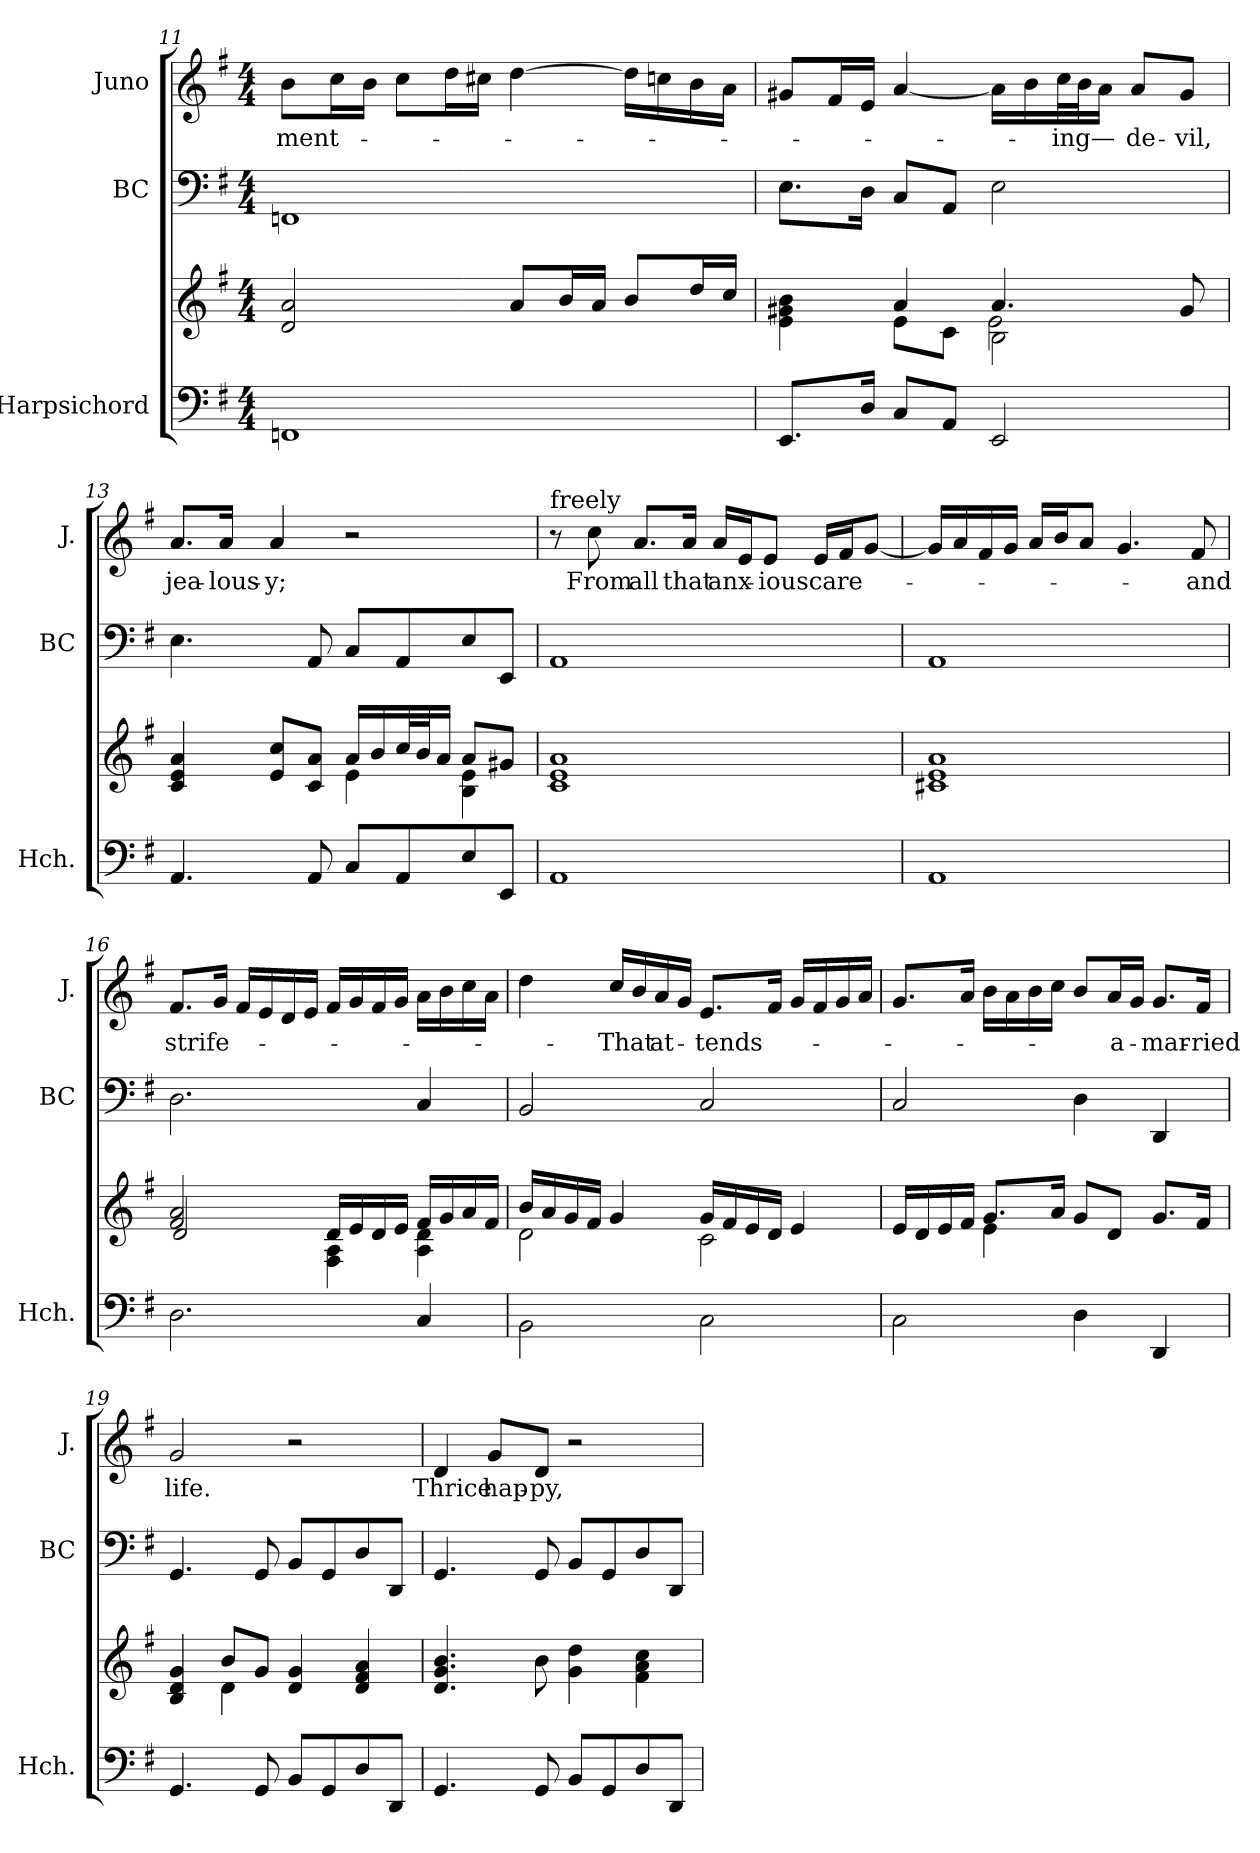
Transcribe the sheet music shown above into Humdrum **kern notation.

**kern	**kern	**kern	**kern	**text
*part3	*part3	*part2	*part1	*part1
*staff4	*staff3	*staff2	*staff1	*staff1
*I"Harpsichord	*	*I"BC	*I"Juno	*
*I'Hch.	*	*I'BC	*I'J.	*
!!LO:PB:g=z
*clefF4	*clefG2	*clefF4	*clefG2	*
*k[f#]	*k[f#]	*k[f#]	*k[f#]	*
*M4/4	*M4/4	*M4/4	*M4/4	*
=11	=11	=11	=11	=11
!	!	!	!	!LO:LY:b
1FFn	2d/ 2a/	1FFn	8b\L	-ment-
.	.	.	16cc\L	.
.	.	.	16b\JJ	.
.	.	.	8cc\L	.
.	.	.	16dd\L	.
.	.	.	16cc#X\JJ	.
.	8a/L	.	[4dd\	.
.	16b/L	.	.	.
.	16a/JJ	.	.	.
.	8b/L	.	16dd\LL]	.
.	.	.	16ccn\	.
.	16dd/L	.	16b\	.
.	16cc/JJ	.	16a\JJ	.
=12	=12	=12	=12	=12
*	*^	*	*	*
*	*	*^	*	*	*
8.EE/L	4e\ 4g#X\ 4b\	2ryy	4ryy	8.E\L	8g#X/L	.
.	.	.	.	.	16f#/L	.
16D/Jk	.	.	.	16D\Jk	16e/JJ	.
8C/L	4a/	.	8e\L	8C/L	[4a/	.
8AA/J	.	.	8c\J	8AA/J	.	.
2EE/	4.a/	2B\	2e\	2E\	16a\LL]	.
.	.	.	.	.	16b\	.
!	!	!	!	!	!	!LO:LY:b
.	.	.	.	.	32cc\L	-ing—
.	.	.	.	.	32b\J	.
.	.	.	.	.	16a\JJ	.
!	!	!	!	!	!	!LO:LY:b
.	.	.	.	.	8a/L	de-
!	!	!	!	!	!	!LO:LY:b
.	8g#/	.	.	.	8g#/J	-vil,
*	*	*v	*v	*	*	*
=13	=13	=13	=13	=13	=13
!	!	!	!	!	!LO:LY:b
4.AA/	4c/ 4e/ 4a/	2ryy	4.E\	8.a/L	jea-
!	!	!	!	!	!LO:LY:b
.	.	.	.	16a/Jk	-lous-
!	!	!	!	!	!LO:LY:b
.	8e/ 8cc/L	.	.	4a/	-y;
8AA/	8c/ 8a/J	.	8AA/	.	.
8C/L	16a/LL	4e\	8C/L	2r	.
.	16b/	.	.	.	.
8AA/	32cc/L	.	8AA/	.	.
.	32b/J	.	.	.	.
.	16a/JJ	.	.	.	.
8E/	8a/L	4B\ 4e\	8E/	.	.
8EE/J	8g#X/J	.	8EE/J	.	.
!!LO:LB:g=z
=14	=14	=14	=14	=14	=14
!	!	!	!	!LO:TX:a:t=freely	!
1AA	1a	1c 1e	1AA	8r	.
!	!	!	!	!	!LO:LY:b
.	.	.	.	8cc\	From
!	!	!	!	!	!LO:LY:b
.	.	.	.	8.a/L	all
!	!	!	!	!	!LO:LY:b
.	.	.	.	16a/Jk	that
!	!	!	!	!	!LO:LY:b
.	.	.	.	16a/LL	anx-
.	.	.	.	16e/J	.
!	!	!	!	!	!LO:LY:b
.	.	.	.	8e/J	-ious
!	!	!	!	!	!LO:LY:b
.	.	.	.	16e/LL	care-
.	.	.	.	16f#/J	.
.	.	.	.	[8g/J	.
=15	=15	=15	=15	=15	=15
1AA	1a	1c#X 1e	1AA	16g/LL]	.
.	.	.	.	16a/	.
.	.	.	.	16f#/	.
.	.	.	.	16g/JJ	.
.	.	.	.	16a/LL	.
.	.	.	.	16b/J	.
.	.	.	.	8a/J	.
.	.	.	.	4.g/	.
!	!	!	!	!	!LO:LY:b
.	.	.	.	8f#/	-and
=16	=16	=16	=16	=16	=16
!	!	!	!	!	!LO:LY:b
2.D\	2f#/ 2a/	2d/	2.D\	8.f#/L	strife-
.	.	.	.	16g/Jk	.
.	.	.	.	16f#/LL	.
.	.	.	.	16e/	.
.	.	.	.	16d/	.
.	.	.	.	16e/JJ	.
.	16d/LL	4F#\ 4A\	.	16f#/LL	.
.	16e/	.	.	16g/	.
.	16d/	.	.	16f#/	.
.	16e/JJ	.	.	16g/JJ	.
4C/	16f#/LL	4A\ 4d\	4C/	16a\LL	.
.	16g/	.	.	16b\	.
.	16a/	.	.	16cc\	.
.	16f#/JJ	.	.	16a\JJ	.
!!LO:LB:g=z
=17	=17	=17	=17	=17	=17
2BB\	16b/LL	2d\	2BB/	4dd\	.
.	16a/	.	.	.	.
.	16g/	.	.	.	.
.	16f#/JJ	.	.	.	.
!	!	!	!	!	!LO:LY:b
.	4g/	.	.	16cc/LL	-That
.	.	.	.	16b/	.
!	!	!	!	!	!LO:LY:b
.	.	.	.	16a/	at-
.	.	.	.	16g/JJ	.
!	!	!	!	!	!LO:LY:b
2C\	16g/LL	2c\	2C/	8.e/L	-tends-
.	16f#/	.	.	.	.
.	16e/	.	.	.	.
.	16d/JJ	.	.	16f#/Jk	.
.	4e/	.	.	16g/LL	.
.	.	.	.	16f#/	.
.	.	.	.	16g/	.
.	.	.	.	16a/JJ	.
=18	=18	=18	=18	=18	=18
2C\	16e/LL	4ryy	2C/	8.g/L	.
.	16d/	.	.	.	.
.	16e/	.	.	.	.
.	16f#/JJ	.	.	16a/Jk	.
.	8.g/L	4e\	.	16b\LL	.
.	.	.	.	16a\	.
.	.	.	.	16b\	.
.	16a/Jk	.	.	16cc\JJ	.
4D\	8g/L	2ryy	4D\	8b/L	.
!	!	!	!	!	!LO:LY:b
.	8d/J	.	.	16a/L	-a-
.	.	.	.	16g/JJ	.
!	!	!	!	!	!LO:LY:b
4DD/	8.g/L	.	4DD/	8.g/L	-mar-
!	!	!	!	!	!LO:LY:b
.	16f#/Jk	.	.	16f#/Jk	-ried
=19	=19	=19	=19	=19	=19
!	!	!	!	!	!LO:LY:b
4.GG/	4B/ 4d/ 4g/	4ryy	4.GG/	2g/	life.
.	8b/L	4d\	.	.	.
8GG/	8g/J	.	8GG/	.	.
8BB/L	4d/ 4g/	2ryy	8BB/L	2r	.
8GG/	.	.	8GG/	.	.
8D/	4d/ 4f#/ 4a/	.	8D/	.	.
8DD/J	.	.	8DD/J	.	.
*	*v	*v	*	*	*
!!LO:PB:g=z
=20	=20	=20	=20	=20
!	!	!	!	!LO:LY:b
4.GG/	4.d/ 4.g/ 4.b/	4.GG/	4d/	Thrice
!	!	!	!	!LO:LY:b
.	.	.	8g/L	hap-
!	!	!	!	!LO:LY:b
8GG/	8b\	8GG/	8d/J	-py,
8BB/L	4g\ 4dd\	8BB/L	2r	.
8GG/	.	8GG/	.	.
8D/	4f#\ 4a\ 4cc\	8D/	.	.
8DD/J	.	8DD/J	.	.
=	=	=	=	=
*-	*-	*-	*-	*-
